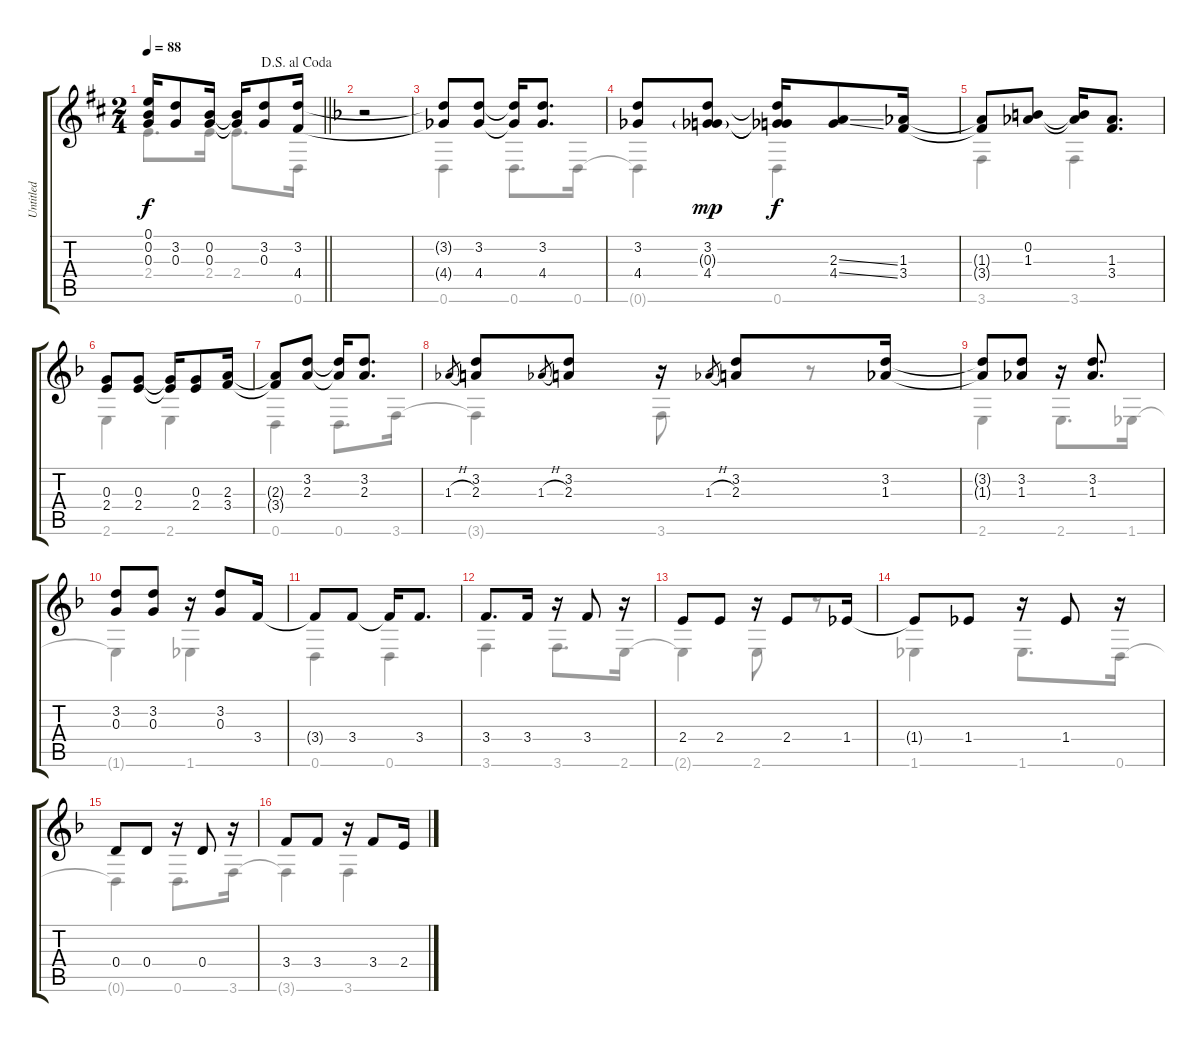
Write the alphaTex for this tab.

\track ("Untitled" "Untitled") {instrument acousticguitarnylon}
\staff {score tabs}
\tuning (E4 B3 G3 D3 A2 D2) {hide}
\voice
\ts (2 4)
\jump dalsegnoalcoda
\tempo 88
\clef g2
\barLineRight lightlight
\ks d
(0.1{t} 0.2{t} 0.3{t}).16{dy f} (3.2 0.3).8 (0.2 0.3).16 (0.2{t} 0.3{t}).16 (3.2 0.3).8 (3.2 4.4).16 |
\ks f
r.2 |
(3.2{t} 4.4{t}).8 (3.2 4.4).8 (3.2{t} 4.4{t}).16 (3.2 4.4).8{d} |
(3.2 4.4).8 (3.2 0.3{g} 4.4).8{dy mp} (3.2{t} 0.3{t} 4.4{t}).16{dy f} (2.3{ss} 4.4{ss}).8 (1.3 3.4).16 |
(1.3{t} 3.4{t}).8 (0.2 1.3).8 (0.2{t} 1.3{t}).16 (1.3 3.4).8{d} |
(0.3 2.4).8 (0.3 2.4).8 (0.3{t} 2.4{t}).16 (0.3 2.4).8 (2.3 3.4).16 |
(2.3{t} 3.4{t}).8 (3.2 2.3).8 (3.2{t} 2.3{t}).16 (3.2 2.3).8{d} |
1.3{h}.8{gr} (3.2 2.3).8 1.3{h}.8{gr} (3.2 2.3).8 r.16 1.3{h}.8{gr} (3.2 2.3).8 (3.2 1.3).16 |
(3.2{t} 1.3{t}).8 (3.2 1.3).8 r.16 (3.2 1.3).8{d} |
(3.2 0.3).8 (3.2 0.3).8 r.16 (3.2 0.3).8 3.4.16 |
3.4{t}.8 3.4.8 3.4{t}.16 3.4.8{d} |
3.4.8{d} 3.4.16 r.16 3.4.8 r.16 |
2.4.8 2.4.8 r.16 2.4.8 1.4.16 |
1.4{t}.8 1.4.8 r.16 1.4.8 r.16 |
0.4.8 0.4.8 r.16 0.4.8 r.16 |
3.4.8 3.4.8 r.16 3.4.8 2.4.16
\voice
\clef g2
\ottava regular
\simile none
\barLineRight lightlight
\ks d
2.4.8{d dy f} 2.4.16 2.4.8{d} 0.6.16 |
\ks f
|
0.6.4 0.6.8{d} 0.6.16 |
0.6{t}.4 0.6.4 |
3.6.4 3.6.4 |
2.6.4 2.6.4 |
0.6.4 0.6.8{d} 3.6.16 |
3.6{t}.4 3.6.8 r.8 |
2.6.4 2.6.8{d} 1.6.16 |
1.6{t}.4 1.6.4 |
0.6.4 0.6.4 |
3.6.4 3.6.8{d} 2.6.16 |
2.6{t}.4 2.6.8 r.8 |
1.6.4 1.6.8{d} 0.6.16 |
0.6{t}.4 0.6.8{d} 3.6.16 |
3.6{t}.4 3.6.4
